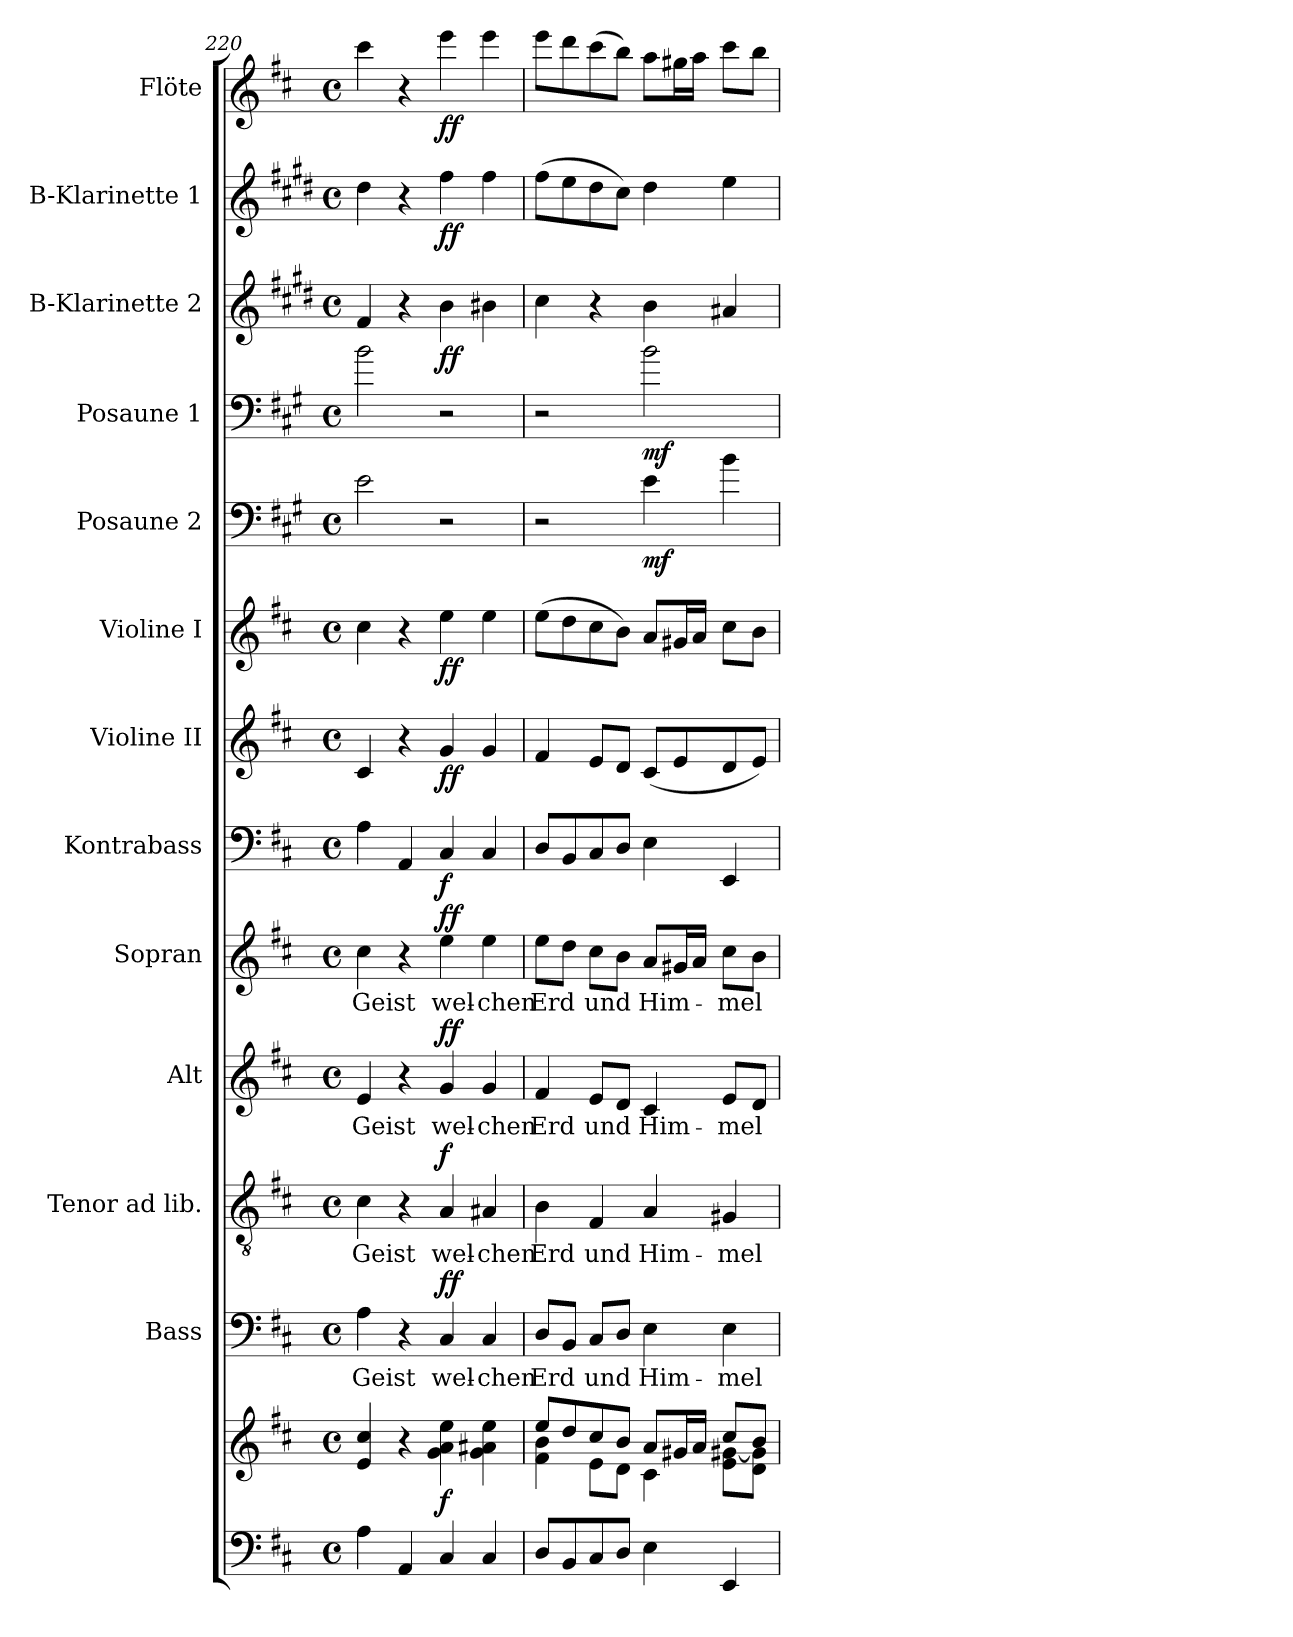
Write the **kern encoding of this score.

**kern	**kern	**dynam	**kern	**text	**dynam	**kern	**text	**dynam	**kern	**text	**dynam	**kern	**text	**dynam	**kern	**dynam	**kern	**dynam	**kern	**dynam	**kern	**dynam	**kern	**dynam	**kern	**dynam	**kern	**dynam	**kern	**dynam
*part13	*part13	*part13	*part12	*part12	*part12	*part11	*part11	*part11	*part10	*part10	*part10	*part9	*part9	*part9	*part8	*part8	*part7	*part7	*part6	*part6	*part5	*part5	*part4	*part4	*part3	*part3	*part2	*part2	*part1	*part1
*staff14	*staff13	*staff13/14	*staff12	*staff12	*staff12	*staff11	*staff11	*staff11	*staff10	*staff10	*staff10	*staff9	*staff9	*staff9	*staff8	*staff8	*staff7	*staff7	*staff6	*staff6	*staff5	*staff5	*staff4	*staff4	*staff3	*staff3	*staff2	*staff2	*staff1	*staff1
*	*	*	*I"Bass	*	*	*I"Tenor ad lib.	*	*	*I"Alt	*	*	*I"Sopran	*	*	*I"Kontrabass	*	*I"Violine II	*	*I"Violine I	*	*I"Posaune 2	*	*I"Posaune 1	*	*I"B-Klarinette 2	*	*I"B-Klarinette 1	*	*I"Flöte	*
*	*	*	*I'B.	*	*	*I'T.	*	*	*I'A.	*	*	*I'S.	*	*	*I'Kb.	*	*I'Vl. II	*	*I'Vl. I	*	*I'Pos 2	*	*I'Pos. 1	*	*I'B Kl. 2	*	*I'B Kl. 1	*	*I'Fl.	*
*clefF4	*clefG2	*	*clefF4	*	*	*clefGv2	*	*	*clefG2	*	*	*clefG2	*	*	*clefF4	*	*clefG2	*	*clefG2	*	*clefF4	*	*clefF4	*	*clefG2	*	*clefG2	*	*clefG2	*
*	*	*	*	*	*	*	*	*	*	*	*	*	*	*	*ITrd7c12	*	*	*	*	*	*ITrd4c7	*	*ITrd4c7	*	*ITrd1c2	*	*ITrd1c2	*	*	*
*k[f#c#]	*k[f#c#]	*	*k[f#c#]	*	*	*k[f#c#]	*	*	*k[f#c#]	*	*	*k[f#c#]	*	*	*k[f#c#]	*	*k[f#c#]	*	*k[f#c#]	*	*k[f#c#]	*	*k[f#c#]	*	*k[f#c#]	*	*k[f#c#]	*	*k[f#c#]	*
*D:	*D:	*	*D:	*	*	*D:	*	*	*D:	*	*	*D:	*	*	*D:	*	*D:	*	*D:	*	*D:	*	*D:	*	*D:	*	*D:	*	*D:	*
*M4/4	*M4/4	*	*M4/4	*	*	*M4/4	*	*	*M4/4	*	*	*M4/4	*	*	*M4/4	*	*M4/4	*	*M4/4	*	*M4/4	*	*M4/4	*	*M4/4	*	*M4/4	*	*M4/4	*
*met(c)	*met(c)	*	*met(c)	*	*	*met(c)	*	*	*met(c)	*	*	*met(c)	*	*	*met(c)	*	*met(c)	*	*met(c)	*	*met(c)	*	*met(c)	*	*met(c)	*	*met(c)	*	*met(c)	*
=220	=220	=220	=220	=220	=220	=220	=220	=220	=220	=220	=220	=220	=220	=220	=220	=220	=220	=220	=220	=220	=220	=220	=220	=220	=220	=220	=220	=220	=220	=220
!	!	!	!	!LO:LY:b	!	!	!LO:LY:b	!	!	!LO:LY:b	!	!	!LO:LY:b	!	!	!	!	!	!	!	!	!	!	!	!	!	!	!	!	!
4A\	4e/ 4cc#/	.	4A\	Geist	.	4c#\	Geist	.	4e/	Geist	.	4cc#\	Geist	.	4AA\	.	4c#/	.	4cc#\	.	2A\	.	2e\	.	4e/	.	4cc#\	.	4ccc#\	.
4AA/	4r	.	4r	.	.	4r	.	.	4r	.	.	4r	.	.	4AAA/	.	4r	.	4r	.	.	.	.	.	4r	.	4r	.	4r	.
!	!	!LO:DY:b	!	!LO:LY:b	!LO:DY:a	!	!LO:LY:b	!LO:DY:a	!	!LO:LY:b	!LO:DY:a	!	!LO:LY:b	!LO:DY:a	!	!LO:DY:b	!	!LO:DY:b	!	!LO:DY:b	!	!	!	!	!	!LO:DY:b	!	!LO:DY:b	!	!LO:DY:b
4C#/	4g\ 4a\ 4ee\	f	4C#/	wel-	ff	4A/	wel-	f	4g/	wel-	ff	4ee\	wel-	ff	4CC#/	f	4g/	ff	4ee\	ff	2r	.	2r	.	4a\	ff	4ee\	ff	4eee\	ff
!	!	!	!	!LO:LY:b	!	!	!LO:LY:b	!	!	!LO:LY:b	!	!	!LO:LY:b	!	!	!	!	!	!	!	!	!	!	!	!	!	!	!	!	!
4C#/	4g\ 4a#X\ 4ee\	.	4C#/	-chen	.	4A#X/	-chen	.	4g/	-chen	.	4ee\	-chen	.	4CC#/	.	4g/	.	4ee\	.	.	.	.	.	4a#X\	.	4ee\	.	4eee\	.
!!LO:PB:g=z
=221	=221	=221	=221	=221	=221	=221	=221	=221	=221	=221	=221	=221	=221	=221	=221	=221	=221	=221	=221	=221	=221	=221	=221	=221	=221	=221	=221	=221	=221	=221
*	*^	*	*	*	*	*	*	*	*	*	*	*	*	*	*	*	*	*	*	*	*	*	*	*	*	*	*	*	*	*
!	!	!	!	!	!LO:LY:b	!	!	!LO:LY:b	!	!	!LO:LY:b	!	!	!LO:LY:b	!	!	!	!	!	!	!	!	!	!	!	!	!	!	!	!	!
8D/L	8ee/L	4f#\ 4b\	.	8D/L	Erd	.	4B\	Erd	.	4f#/	Erd	.	8ee\L	Erd	.	8DD/L	.	4f#/	.	(>8ee\L	.	2r	.	2r	.	4b\	.	(>8ee\L	.	8eee\L	.
8BB/	8dd/	.	.	8BB/J	.	.	.	.	.	.	.	.	8dd\J	.	.	8BBB/	.	.	.	8dd\	.	.	.	.	.	.	.	8dd\	.	8ddd\	.
!	!	!	!	!	!LO:LY:b	!	!	!LO:LY:b	!	!	!LO:LY:b	!	!	!LO:LY:b	!	!	!	!	!	!	!	!	!	!	!	!	!	!	!	!	!
8C#/	8cc#/	8e\L	.	8C#/L	und	.	4F#/	und	.	8e/L	und	.	8cc#\L	und	.	8CC#/	.	8e/L	.	8cc#\	.	.	.	.	.	4r	.	8cc#\	.	(>8ccc#\	.
8D/J	8b/J	8d\J	.	8D/J	.	.	.	.	.	8d/J	.	.	8b\J	.	.	8DD/J	.	8d/J	.	8b\J)	.	.	.	.	.	.	.	8b\J)	.	8bb\J)	.
!	!	!	!	!	!LO:LY:b	!	!	!LO:LY:b	!	!	!LO:LY:b	!	!	!LO:LY:b	!	!	!	!	!	!	!	!	!LO:DY:b	!	!LO:DY:b	!	!	!	!	!	!
4E\	8a/L	4c#\	.	4E\	Him-	.	4A/	Him-	.	4c#/	Him-	.	8a/L	Him-	.	4EE\	.	(<8c#/L	.	8a/L	.	4A\	mf	2e\	mf	4a\	.	4cc#\	.	8aa\L	.
.	16g#X/L	.	.	.	.	.	.	.	.	.	.	.	16g#X/L	.	.	.	.	8e/	.	16g#X/L	.	.	.	.	.	.	.	.	.	16gg#X\L	.
.	16a/JJ	.	.	.	.	.	.	.	.	.	.	.	16a/JJ	.	.	.	.	.	.	16a/JJ	.	.	.	.	.	.	.	.	.	16aa\JJ	.
!	!	!	!	!	!LO:LY:b	!	!	!LO:LY:b	!	!	!LO:LY:b	!	!	!LO:LY:b	!	!	!	!	!	!	!	!	!	!	!	!	!	!	!	!	!
4EE/	8cc#/L	8e\ [<8g#X\L	.	4E\	-mel	.	4G#X/	-mel	.	8e/L	-mel	.	8cc#\L	-mel	.	4EEE/	.	8d/	.	8cc#\L	.	4e\	.	.	.	4g#X/	.	4dd\	.	8ccc#\L	.
.	8b/J	8d\ 8g#\]J	.	.	.	.	.	.	.	8d/J	.	.	8b\J	.	.	.	.	8e/J)	.	8b\J	.	.	.	.	.	.	.	.	.	8bb\J	.
*	*v	*v	*	*	*	*	*	*	*	*	*	*	*	*	*	*	*	*	*	*	*	*	*	*	*	*	*	*	*	*	*
=	=	=	=	=	=	=	=	=	=	=	=	=	=	=	=	=	=	=	=	=	=	=	=	=	=	=	=	=	=	=
*-	*-	*-	*-	*-	*-	*-	*-	*-	*-	*-	*-	*-	*-	*-	*-	*-	*-	*-	*-	*-	*-	*-	*-	*-	*-	*-	*-	*-	*-	*-
